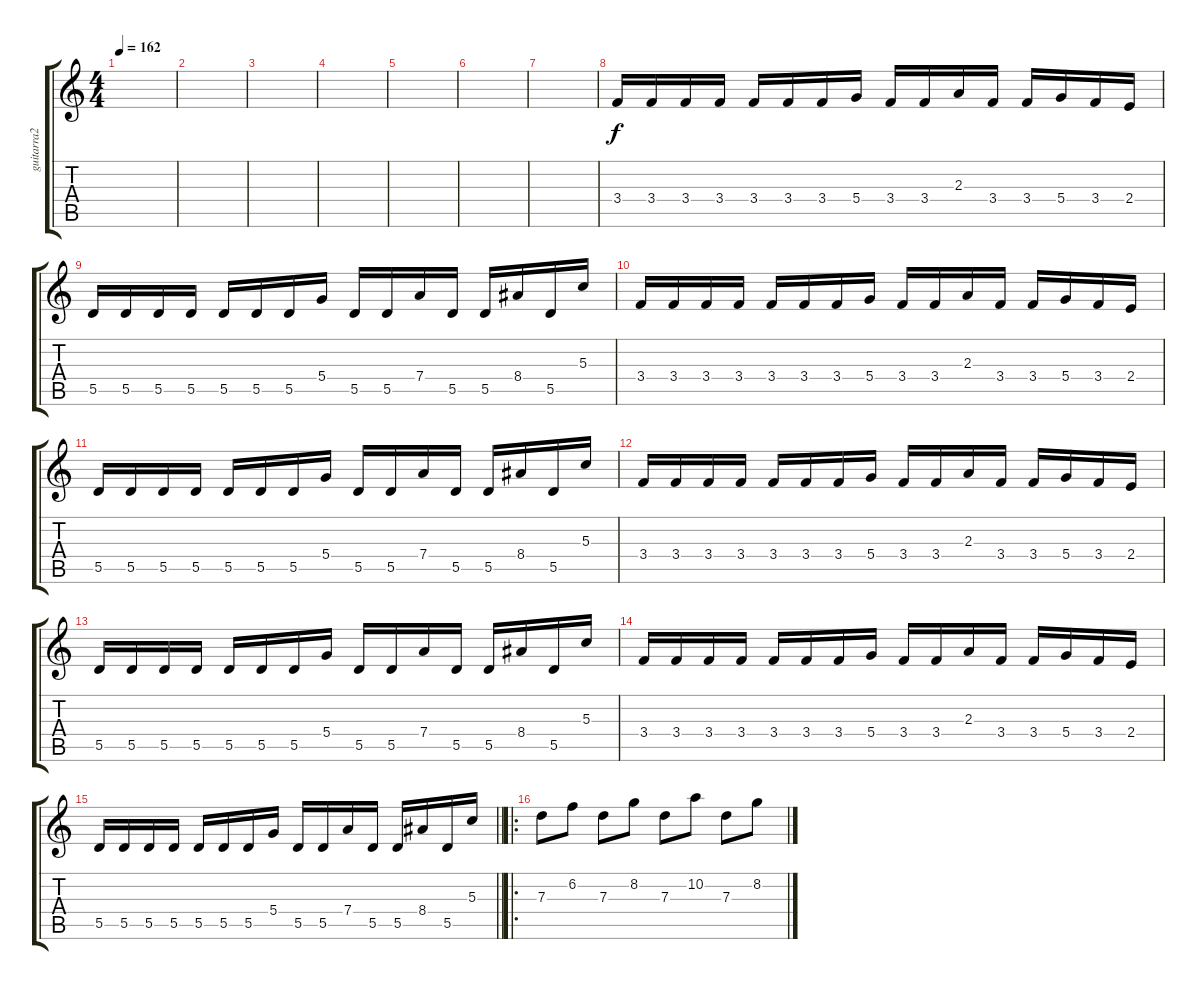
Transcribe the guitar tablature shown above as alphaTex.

\track ("guitarra2" "guitarra2") {instrument overdrivenguitar}
\staff {score tabs}
\tuning (E4 B3 G3 D3 A2 E2) {hide}
\ts (4 4)
\tempo 162
\clef g2
\ks c
|
|
|
|
|
|
|
3.4.16 3.4.16 3.4.16 3.4.16 3.4.16 3.4.16 3.4.16 5.4.16 3.4.16 3.4.16 2.3.16 3.4.16 3.4.16 5.4.16 3.4.16 2.4.16 |
5.5.16 5.5.16 5.5.16 5.5.16 5.5.16 5.5.16 5.5.16 5.4.16 5.5.16 5.5.16 7.4.16 5.5.16 5.5.16 8.4.16 5.5.16 5.3.16 |
3.4.16 3.4.16 3.4.16 3.4.16 3.4.16 3.4.16 3.4.16 5.4.16 3.4.16 3.4.16 2.3.16 3.4.16 3.4.16 5.4.16 3.4.16 2.4.16 |
5.5.16 5.5.16 5.5.16 5.5.16 5.5.16 5.5.16 5.5.16 5.4.16 5.5.16 5.5.16 7.4.16 5.5.16 5.5.16 8.4.16 5.5.16 5.3.16 |
3.4.16 3.4.16 3.4.16 3.4.16 3.4.16 3.4.16 3.4.16 5.4.16 3.4.16 3.4.16 2.3.16 3.4.16 3.4.16 5.4.16 3.4.16 2.4.16 |
5.5.16 5.5.16 5.5.16 5.5.16 5.5.16 5.5.16 5.5.16 5.4.16 5.5.16 5.5.16 7.4.16 5.5.16 5.5.16 8.4.16 5.5.16 5.3.16 |
3.4.16 3.4.16 3.4.16 3.4.16 3.4.16 3.4.16 3.4.16 5.4.16 3.4.16 3.4.16 2.3.16 3.4.16 3.4.16 5.4.16 3.4.16 2.4.16 |
\barLineRight lightlight
5.5.16 5.5.16 5.5.16 5.5.16 5.5.16 5.5.16 5.5.16 5.4.16 5.5.16 5.5.16 7.4.16 5.5.16 5.5.16 8.4.16 5.5.16 5.3.16 |
\ro
7.3.8 6.2.8 7.3.8 8.2.8 7.3.8 10.2.8 7.3.8 8.2.8
